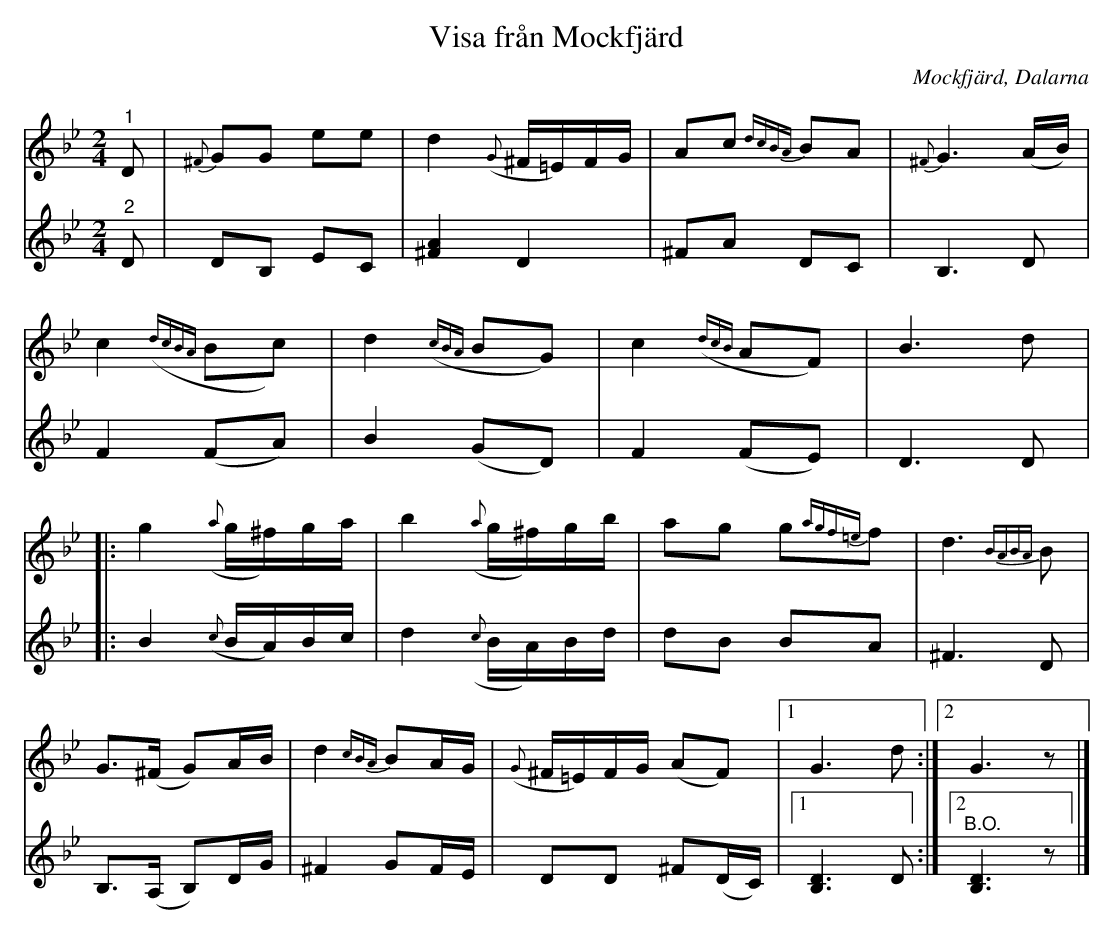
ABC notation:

X:1
T:Visa från Mockfjärd
O:Mockfjärd, Dalarna
L:1/8
M:2/4
K:Gm
V:1
"^1" D |{^F} GG ee | d2({G} ^F/=E/)F/G/ | Ac{dcBA} BA |{^F} G3 (A/B/) |
c2({dcBA} Bc) | d2({cBA} BG) | c2({dcB} AF) | B3 d |:
g2({a} g/^f/)g/a/ | b2({a} g/^f/)g/b/ | ag g{agf=e}f | d3{BABA} B |
G>(^F G)A/B/ | d2{cBA} BA/G/ |({G} ^F/=E/)F/G/ (AF) |1 G3 d :|2 G3 z |]
V:2
"^2" D | DB, EC | [^FA]2 D2 | ^FA DC | B,3 D |
F2 (FA) | B2 (GD) | F2 (FE) | D3 D |:
B2({c} B/A/)B/c/ | d2({c} B/A/)B/d/ | dB BA | ^F3 D |
B,>(A, B,)D/G/ | ^F2 GF/E/ | DD ^F(D/C/) |1 [B,D]3 D :|2"^B.O." [B,D]3 z |]
